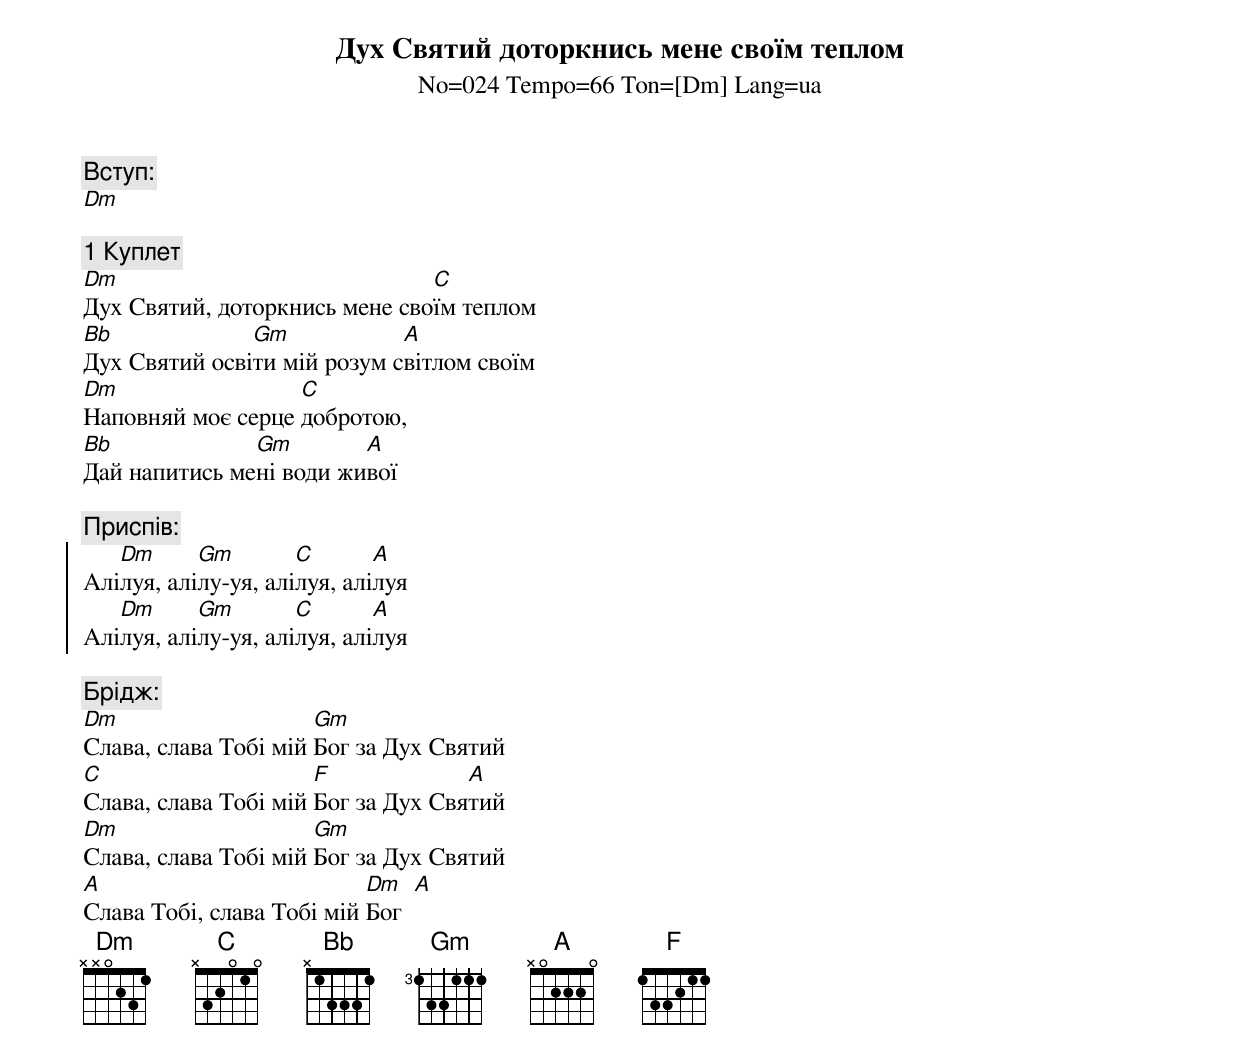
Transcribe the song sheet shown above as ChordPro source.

{title:Дух Святий доторкнись мене своїм теплом}
{subtitle:No=024 Tempo=66 Ton=[Dm] Lang=ua}

{c: Вступ:}
[Dm]

{c: 1 Куплет}
[Dm]Дух Святий, доторкнись мене сво[C]їм теплом
[Bb]Дух Святий осві[Gm]ти мій розум с[A]вітлом своїм
[Dm]Наповняй моє серце [C]добротою,
[Bb]Дай напитись ме[Gm]ні води жи[A]вої

{c: Приспів:}
{soc}
Алі[Dm]луя, алі[Gm]лу-уя, алі[C]луя, алі[A]луя
Алі[Dm]луя, алі[Gm]лу-уя, алі[C]луя, алі[A]луя
{eoc}

{c: Брідж:}
{sob}
[Dm]Слава, слава Тобі мій [Gm]Бог за Дух Святий
[C]Слава, слава Тобі мій [F]Бог за Дух Свя[A]тий
[Dm]Слава, слава Тобі мій [Gm]Бог за Дух Святий
[A]Слава Тобі, слава Тобі мій [Dm]Бог  [A]
{eob}
